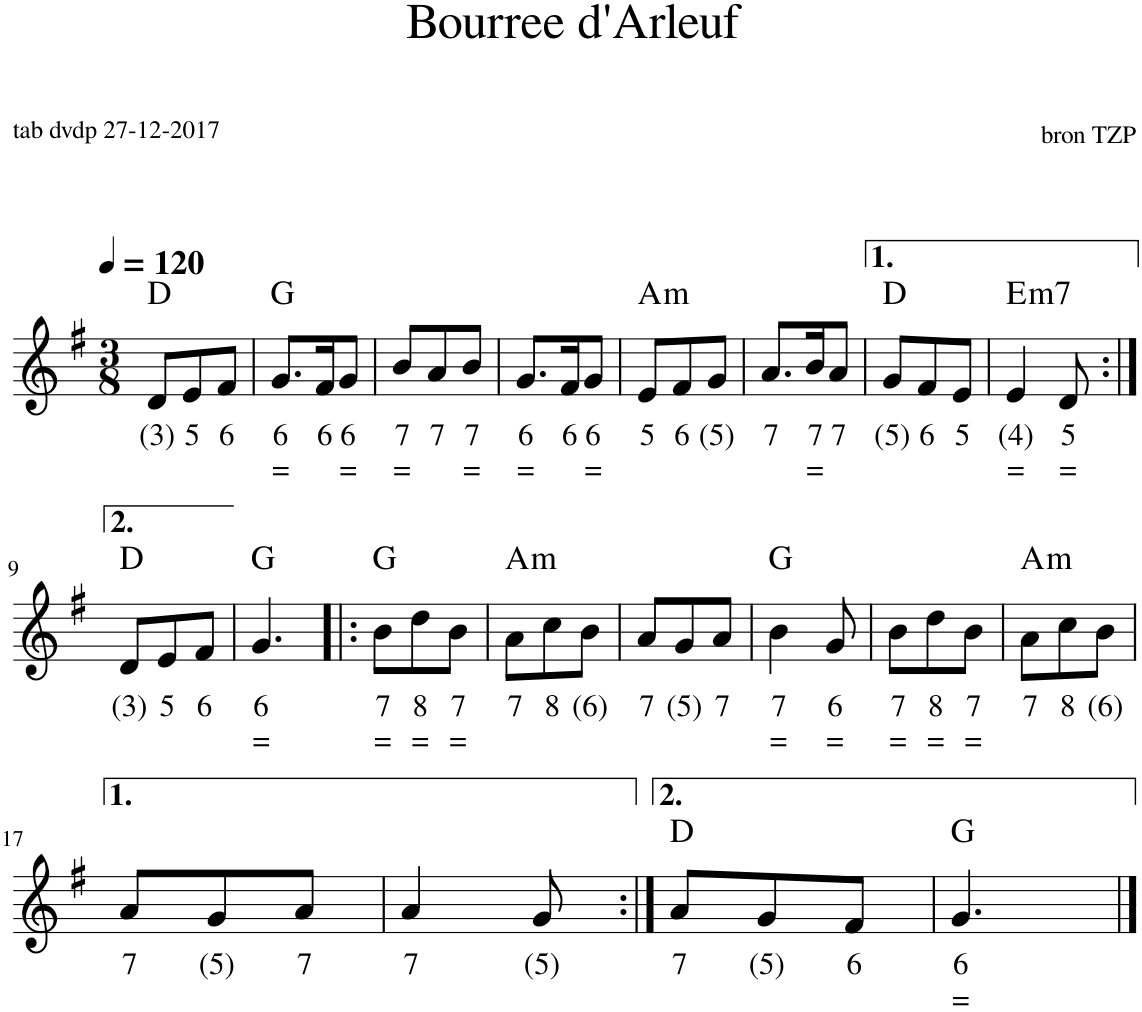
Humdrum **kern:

**kern	**text	**text	**harte
*part1	*part1	*part1	*part1
*staff1	*staff1	*staff1	*
*I"Stem	*	*	*
*I'Stm.	*	*	*
*clefG2	*	*	*
*k[f#]	*	*	*
*M3/8	*	*	*
*MM120	*	*	*
=1	=1	=1	=1
!	!LO:LY:b	!	!
8d/L	(3)	.	D:maj
!	!LO:LY:b	!	!
8e/	5	.	.
!	!LO:LY:b	!	!
8f#/J	6	.	.
=2	=2	=2	=2
!	!LO:LY:b	!LO:LY:b	!
8.g/L	6	=	G:maj
!	!LO:LY:b	!	!
16f#/K	6	.	.
!	!LO:LY:b	!LO:LY:b	!
8g/J	6	=	.
=3	=3	=3	=3
!	!LO:LY:b	!LO:LY:b	!
8b/L	7	=	.
!	!LO:LY:b	!	!
8a/	7	.	.
!	!LO:LY:b	!LO:LY:b	!
8b/J	7	=	.
=4	=4	=4	=4
!	!LO:LY:b	!LO:LY:b	!
8.g/L	6	=	.
!	!LO:LY:b	!	!
16f#/K	6	.	.
!	!LO:LY:b	!LO:LY:b	!
8g/J	6	=	.
=5	=5	=5	=5
!	!LO:LY:b	!	!LO:H:kt=m
8e/L	5	.	A:min
!	!LO:LY:b	!	!
8f#/	6	.	.
!	!LO:LY:b	!	!
8g/J	(5)	.	.
=6	=6	=6	=6
!	!LO:LY:b	!	!
8.a/L	7	.	.
!	!LO:LY:b	!LO:LY:b	!
16b/K	7	=	.
!	!LO:LY:b	!	!
8a/J	7	.	.
=7	=7	=7	=7
!	!LO:LY:b	!	!
8g/L	(5)	.	D:maj
!	!LO:LY:b	!	!
8f#/	6	.	.
!	!LO:LY:b	!	!
8e/J	5	.	.
=8	=8	=8	=8
!	!LO:LY:b	!LO:LY:b	!LO:H:kt=m7
4e/	(4)	=	E:min7
!	!LO:LY:b	!LO:LY:b	!
8d/	5	=	.
!!LO:LB:g=z
=9:|!	=9:|!	=9:|!	=9:|!
!	!LO:LY:b	!	!
8d/L	(3)	.	D:maj
!	!LO:LY:b	!	!
8e/	5	.	.
!	!LO:LY:b	!	!
8f#/J	6	.	.
=10	=10	=10	=10
!	!LO:LY:b	!LO:LY:b	!
4.g/	6	=	G:maj
=11!|:	=11!|:	=11!|:	=11!|:
!	!LO:LY:b	!LO:LY:b	!
8b\L	7	=	G:maj
!	!LO:LY:b	!LO:LY:b	!
8dd\	8	=	.
!	!LO:LY:b	!LO:LY:b	!
8b\J	7	=	.
=12	=12	=12	=12
!	!LO:LY:b	!	!LO:H:kt=m
8a\L	7	.	A:min
!	!LO:LY:b	!	!
8cc\	8	.	.
!	!LO:LY:b	!	!
8b\J	(6)	.	.
=13	=13	=13	=13
!	!LO:LY:b	!	!
8a/L	7	.	.
!	!LO:LY:b	!	!
8g/	(5)	.	.
!	!LO:LY:b	!	!
8a/J	7	.	.
=14	=14	=14	=14
!	!LO:LY:b	!LO:LY:b	!
4b\	7	=	G:maj
!	!LO:LY:b	!LO:LY:b	!
8g/	6	=	.
=15	=15	=15	=15
!	!LO:LY:b	!LO:LY:b	!
8b\L	7	=	.
!	!LO:LY:b	!LO:LY:b	!
8dd\	8	=	.
!	!LO:LY:b	!LO:LY:b	!
8b\J	7	=	.
=16	=16	=16	=16
!	!LO:LY:b	!	!LO:H:kt=m
8a\L	7	.	A:min
!	!LO:LY:b	!	!
8cc\	8	.	.
!	!LO:LY:b	!	!
8b\J	(6)	.	.
!!LO:LB:g=z
=17	=17	=17	=17
!	!LO:LY:b	!	!
8a/L	7	.	.
!	!LO:LY:b	!	!
8g/	(5)	.	.
!	!LO:LY:b	!	!
8a/J	7	.	.
=18	=18	=18	=18
!	!LO:LY:b	!	!
4a/	7	.	.
!	!LO:LY:b	!	!
8g/	(5)	.	.
=19:|!	=19:|!	=19:|!	=19:|!
!	!LO:LY:b	!	!
8a/L	7	.	D:maj
!	!LO:LY:b	!	!
8g/	(5)	.	.
!	!LO:LY:b	!	!
8f#/J	6	.	.
=20	=20	=20	=20
!	!LO:LY:b	!LO:LY:b	!
4.g/	6	=	G:maj
==	==	==	==
*-	*-	*-	*-
